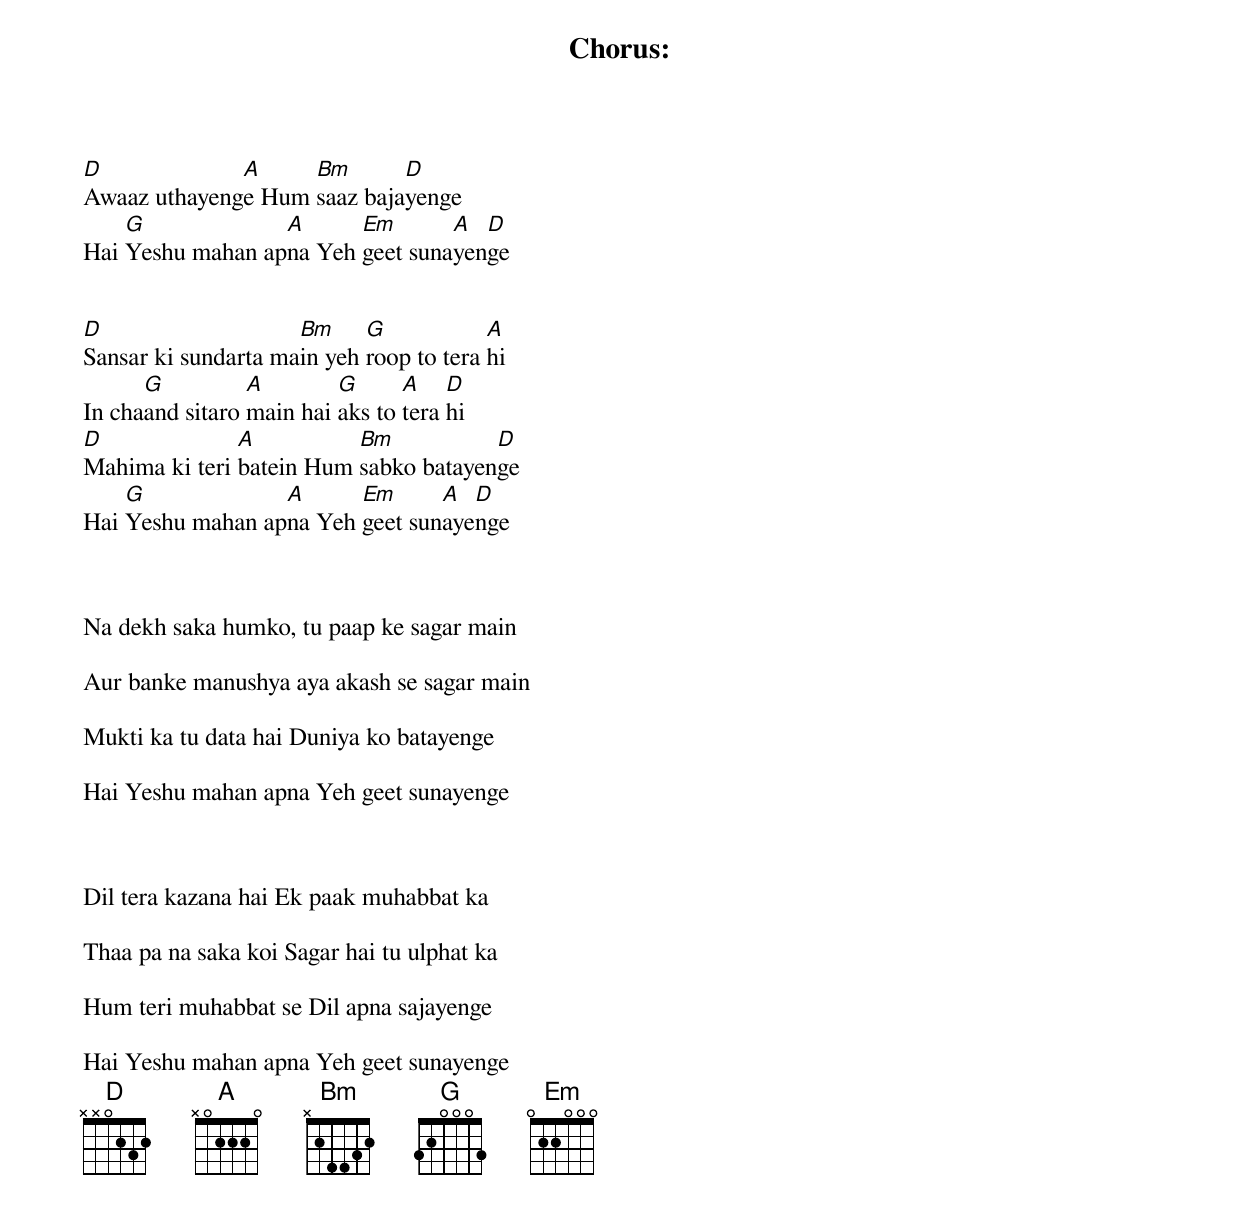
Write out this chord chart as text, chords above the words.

Chorus:
D             A     Bm       D
Awaaz uthayenge Hum saaz bajayenge
    G             A      Em       A  D
Hai Yeshu mahan apna Yeh geet sunayenge


D                    Bm     G            A
Sansar ki sundarta main yeh roop to tera hi
      G          A        G      A    D
In chaand sitaro main hai aks to tera hi
D              A          Bm           D
Mahima ki teri batein Hum sabko batayenge
    G             A      Em      A  D
Hai Yeshu mahan apna Yeh geet sunayenge



Na dekh saka humko, tu paap ke sagar main

Aur banke manushya aya akash se sagar main

Mukti ka tu data hai Duniya ko batayenge

Hai Yeshu mahan apna Yeh geet sunayenge



Dil tera kazana hai Ek paak muhabbat ka

Thaa pa na saka koi Sagar hai tu ulphat ka

Hum teri muhabbat se Dil apna sajayenge

Hai Yeshu mahan apna Yeh geet sunayenge
